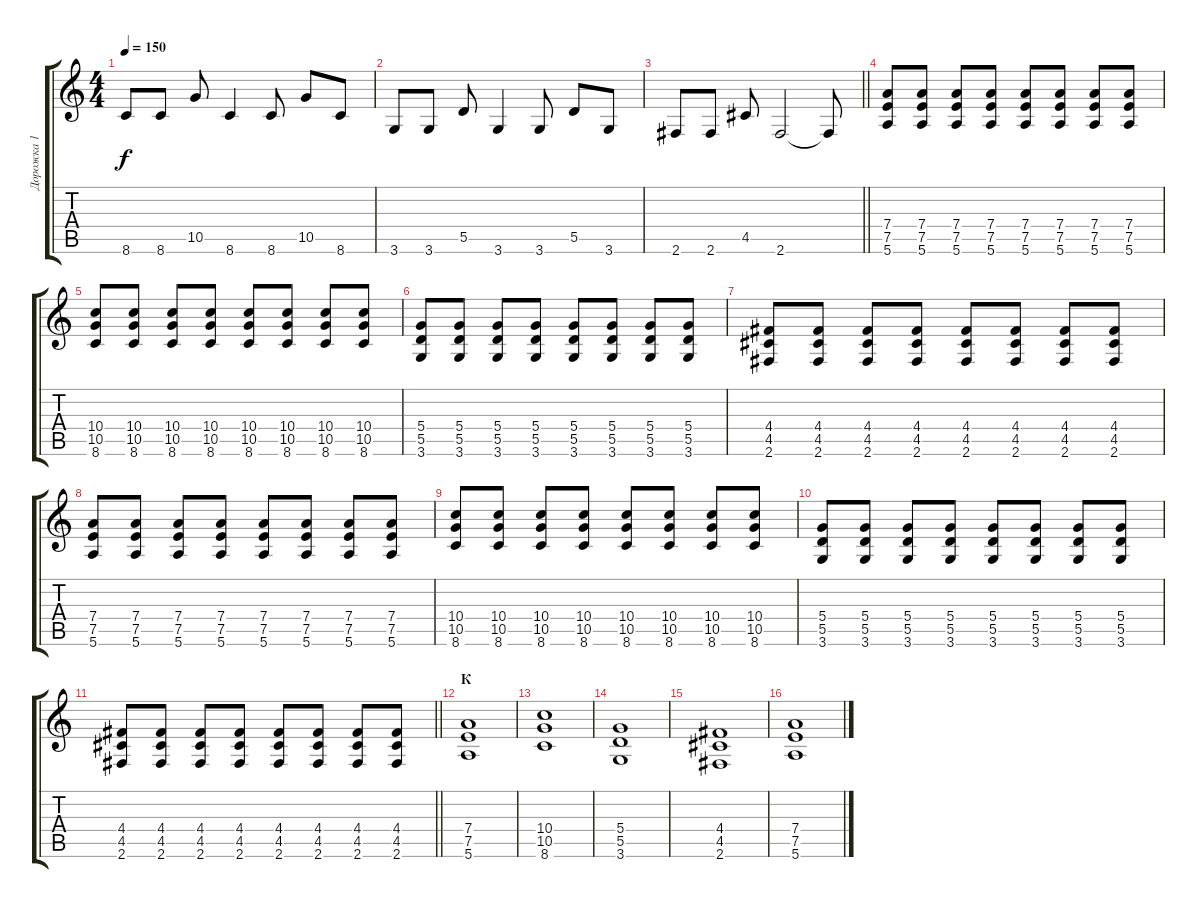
\track ("Дорожка 1" "Дорожка 1") {instrument overdrivenguitar}
\staff {score tabs}
\tuning (E4 B3 G3 D3 A2 E2) {hide}
\ts (4 4)
\tempo 150
\clef g2
\ks c
8.6.8{dy f} 8.6.8 10.5.8 8.6.4 8.6.8 10.5.8 8.6.8 |
3.6.8 3.6.8 5.5.8 3.6.4 3.6.8 5.5.8 3.6.8 |
\barLineRight lightlight
2.6.8 2.6.8 4.5.8 2.6.2 2.6{t}.8 |
(7.4 7.5 5.6).8 (7.4 7.5 5.6).8 (7.4 7.5 5.6).8 (7.4 7.5 5.6).8 (7.4 7.5 5.6).8 (7.4 7.5 5.6).8 (7.4 7.5 5.6).8 (7.4 7.5 5.6).8 |
(10.4 10.5 8.6).8 (10.4 10.5 8.6).8 (10.4 10.5 8.6).8 (10.4 10.5 8.6).8 (10.4 10.5 8.6).8 (10.4 10.5 8.6).8 (10.4 10.5 8.6).8 (10.4 10.5 8.6).8 |
(5.4 5.5 3.6).8 (5.4 5.5 3.6).8 (5.4 5.5 3.6).8 (5.4 5.5 3.6).8 (5.4 5.5 3.6).8 (5.4 5.5 3.6).8 (5.4 5.5 3.6).8 (5.4 5.5 3.6).8 |
(4.4 4.5 2.6).8 (4.4 4.5 2.6).8 (4.4 4.5 2.6).8 (4.4 4.5 2.6).8 (4.4 4.5 2.6).8 (4.4 4.5 2.6).8 (4.4 4.5 2.6).8 (4.4 4.5 2.6).8 |
(7.4 7.5 5.6).8 (7.4 7.5 5.6).8 (7.4 7.5 5.6).8 (7.4 7.5 5.6).8 (7.4 7.5 5.6).8 (7.4 7.5 5.6).8 (7.4 7.5 5.6).8 (7.4 7.5 5.6).8 |
(10.4 10.5 8.6).8 (10.4 10.5 8.6).8 (10.4 10.5 8.6).8 (10.4 10.5 8.6).8 (10.4 10.5 8.6).8 (10.4 10.5 8.6).8 (10.4 10.5 8.6).8 (10.4 10.5 8.6).8 |
(5.4 5.5 3.6).8 (5.4 5.5 3.6).8 (5.4 5.5 3.6).8 (5.4 5.5 3.6).8 (5.4 5.5 3.6).8 (5.4 5.5 3.6).8 (5.4 5.5 3.6).8 (5.4 5.5 3.6).8 |
\barLineRight lightlight
(4.4 4.5 2.6).8 (4.4 4.5 2.6).8 (4.4 4.5 2.6).8 (4.4 4.5 2.6).8 (4.4 4.5 2.6).8 (4.4 4.5 2.6).8 (4.4 4.5 2.6).8 (4.4 4.5 2.6).8 |
\section ("" "К")
(7.4 7.5 5.6).1 |
(10.4 10.5 8.6).1 |
(5.4 5.5 3.6).1 |
(4.4 4.5 2.6).1 |
(7.4 7.5 5.6).1
